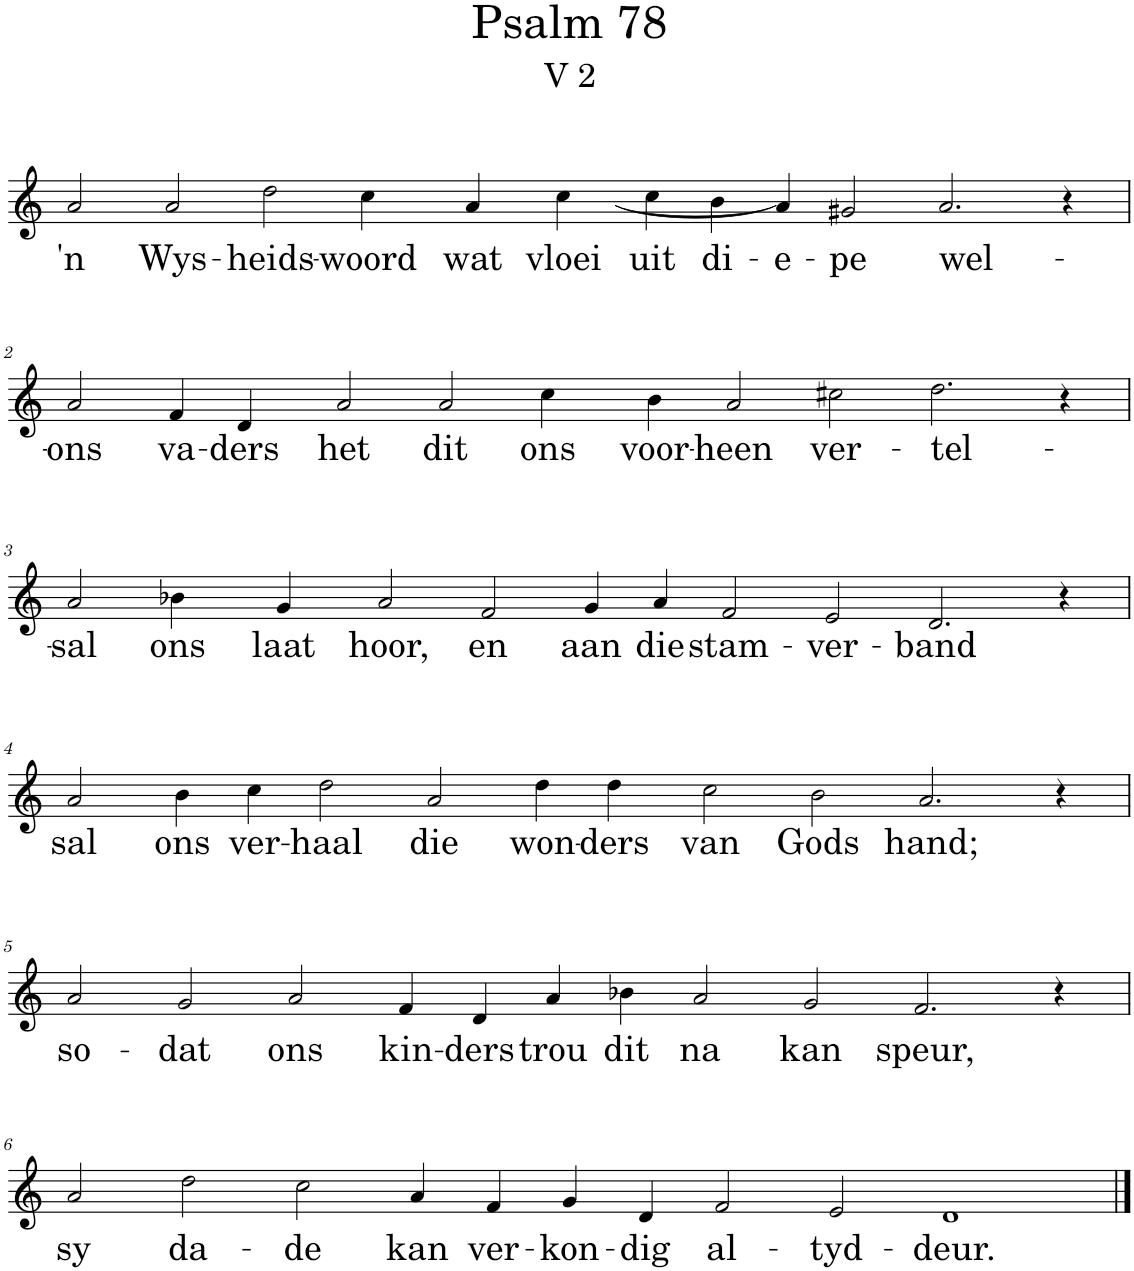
**kern	**text
*part1	*part1
*staff1	*staff1
*I"Pipe Organ	*
*I'Org.	*
*clefG2	*
*k[]	*
*M18/4	*
=1	=1
!	!LO:LY:b
2a/	'n
!	!LO:LY:b
2a/	Wys-
!	!LO:LY:b
2dd\	-heids-
!	!LO:LY:b
4cc\	-woord
!	!LO:LY:b
4a/	wat
!	!LO:LY:b
4cc\	vloei
!	!LO:LY:b
4cc\	uit
!	!LO:LY:b
4b\	di-
!	!LO:LY:b
[4a/	-e-
!	!LO:LY:b
2g#X/	-pe
!	!LO:LY:b
2.a/]	wel-
4r	.
!!LO:LB:g=z
=2	=2
!	!LO:LY:b
2a/	-ons
!	!LO:LY:b
4f/	va-
!	!LO:LY:b
4d/	-ders
!	!LO:LY:b
2a/	het
!	!LO:LY:b
2a/	dit
!	!LO:LY:b
4cc\	ons
!	!LO:LY:b
4b\	voor-
!	!LO:LY:b
2a/	-heen
!	!LO:LY:b
2cc#X\	ver-
!	!LO:LY:b
2.dd\	-tel-
4r	.
!!LO:LB:g=z
=3	=3
!	!LO:LY:b
2a/	-sal
!	!LO:LY:b
4b-X\	ons
!	!LO:LY:b
4g/	laat
!	!LO:LY:b
2a/	hoor,
!	!LO:LY:b
2f/	en
!	!LO:LY:b
4g/	aan
!	!LO:LY:b
4a/	die
!	!LO:LY:b
2f/	stam-
!	!LO:LY:b
2e/	-ver-
!	!LO:LY:b
2.d/	-band
4r	.
!!LO:LB:g=z
=4	=4
!	!LO:LY:b
2a/	sal
!	!LO:LY:b
4b\	ons
!	!LO:LY:b
4cc\	ver-
!	!LO:LY:b
2dd\	-haal
!	!LO:LY:b
2a/	die
!	!LO:LY:b
4dd\	won-
!	!LO:LY:b
4dd\	-ders
!	!LO:LY:b
2cc\	van
!	!LO:LY:b
2b\	Gods
!	!LO:LY:b
2.a/	hand;
4r	.
!!LO:LB:g=z
=5	=5
!	!LO:LY:b
2a/	so-
!	!LO:LY:b
2g/	-dat
!	!LO:LY:b
2a/	ons
!	!LO:LY:b
4f/	kin-
!	!LO:LY:b
4d/	-ders
!	!LO:LY:b
4a/	trou
!	!LO:LY:b
4b-X\	dit
!	!LO:LY:b
2a/	na
!	!LO:LY:b
2g/	kan
!	!LO:LY:b
2.f/	speur,
4r	.
!!LO:LB:g=z
=6	=6
!	!LO:LY:b
2a/	sy
!	!LO:LY:b
2dd\	da-
!	!LO:LY:b
2cc\	-de
!	!LO:LY:b
4a/	kan
!	!LO:LY:b
4f/	ver-
!	!LO:LY:b
4g/	-kon-
!	!LO:LY:b
4d/	-dig
!	!LO:LY:b
2f/	al-
!	!LO:LY:b
2e/	-tyd-
!	!LO:LY:b
1d	-deur.
==	==
*-	*-
